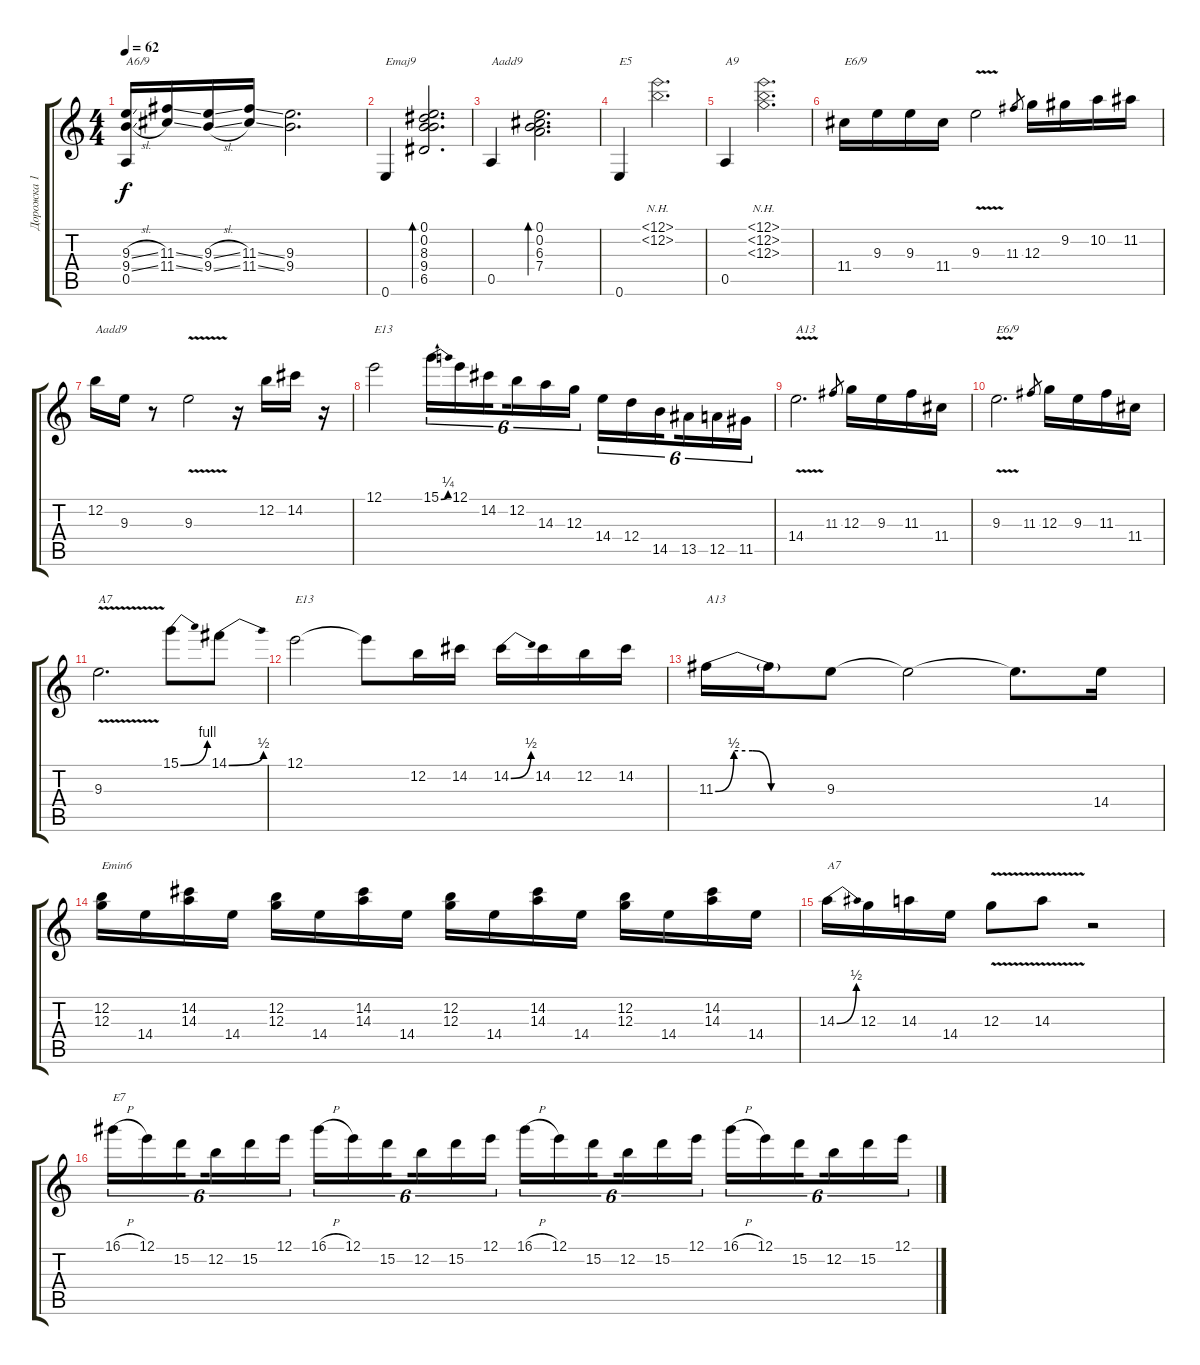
\track ("Дорожка 1" "Дорожка 1") {instrument electricguitarjazz}
\staff {score tabs}
\tuning (E4 B3 G3 D3 A2 E2) {hide}
\ts (4 4)
\tempo 62
\clef g2
\ks c
(9.3{sl} 9.4{sl} 0.5).16{txt "A6/9" dy f} (11.3{ss} 11.4{ss}).16 (9.3{sl} 9.4{sl}).16 (11.3{ss} 11.4{ss}).16 (9.3 9.4).2{d} |
0.6.4{txt "Emaj9"} (0.1 0.2 8.3 9.4 6.5).2{d bd 60} |
0.5.4{txt "Aadd9"} (0.1 0.2 6.3 7.4).2{d bd 60} |
0.6.4{txt "E5"} (12.1{nh} 12.2{nh}).2{d} |
0.5.4{txt "A9"} (12.1{nh} 12.2{nh} 12.3{nh}).2{d} |
11.4.16{txt "E6/9"} 9.3.16 9.3.16 11.4.16 9.3{v}.2 11.3.8{gr} 12.3.16 9.2.16 10.2.16 11.2.16 |
12.2.16{txt "Aadd9"} 9.3.16 r.8 9.3{v}.2 r.16 12.2.16 14.2.16 r.16 |
12.1.2{txt "E13"} 15.1{be (bend 0 0 60 1)}.16{tu (6 4)} 12.1.16{tu (6 4)} 14.2.16{tu (6 4) beam splitsecondary} 12.2.16{tu (6 4)} 14.3.16{tu (6 4)} 12.3.16{tu (6 4)} 14.4.16{tu (6 4)} 12.4.16{tu (6 4)} 14.5.16{tu (6 4) beam splitsecondary} 13.5.16{tu (6 4)} 12.5.16{tu (6 4)} 11.5.16{tu (6 4)} |
14.4{v}.2{d txt "A13"} 11.3.8{gr} 12.3.16 9.3.16 11.3.16 11.4.16 |
9.3{v}.2{d txt "E6/9"} 11.3.8{gr} 12.3.16 9.3.16 11.3.16 11.4.16 |
9.3{v}.2{d txt "A7"} 15.1{be (bend 0 0 60 4)}.8 14.1{be (bend 0 0 60 2)}.8 |
12.1.2{txt "E13"} 12.1{t}.8 12.2.16 14.2.16 14.2{be (bend 0 0 60 2)}.16 14.2.16 12.2.16 14.2.16 |
11.3{be (custom 0 0 10 2 20 2 30 0 60 0)}.16{txt "A13"} 11.3{t}.16 9.3.8 9.3{t}.2 9.3{t}.8{d} 14.4.16 |
(12.2 12.3).16{txt "Emin6"} 14.4.16 (14.2 14.3).16 14.4.16 (12.2 12.3).16 14.4.16 (14.2 14.3).16 14.4.16 (12.2 12.3).16 14.4.16 (14.2 14.3).16 14.4.16 (12.2 12.3).16 14.4.16 (14.2 14.3).16 14.4.16 |
14.3{be (bend 0 0 60 2)}.16{txt "А7"} 12.3.16 14.3.16 14.4.16 12.3{v}.8 14.3{v}.8 r.2 |
16.1{h}.16{tu (6 4) txt "E7"} 12.1.16{tu (6 4)} 15.2.16{tu (6 4) beam splitsecondary} 12.2.16{tu (6 4)} 15.2.16{tu (6 4)} 12.1.16{tu (6 4)} 16.1{h}.16{tu (6 4)} 12.1.16{tu (6 4)} 15.2.16{tu (6 4) beam splitsecondary} 12.2.16{tu (6 4)} 15.2.16{tu (6 4)} 12.1.16{tu (6 4)} 16.1{h}.16{tu (6 4)} 12.1.16{tu (6 4)} 15.2.16{tu (6 4) beam splitsecondary} 12.2.16{tu (6 4)} 15.2.16{tu (6 4)} 12.1.16{tu (6 4)} 16.1{h}.16{tu (6 4)} 12.1.16{tu (6 4)} 15.2.16{tu (6 4) beam splitsecondary} 12.2.16{tu (6 4)} 15.2.16{tu (6 4)} 12.1.16{tu (6 4)}
